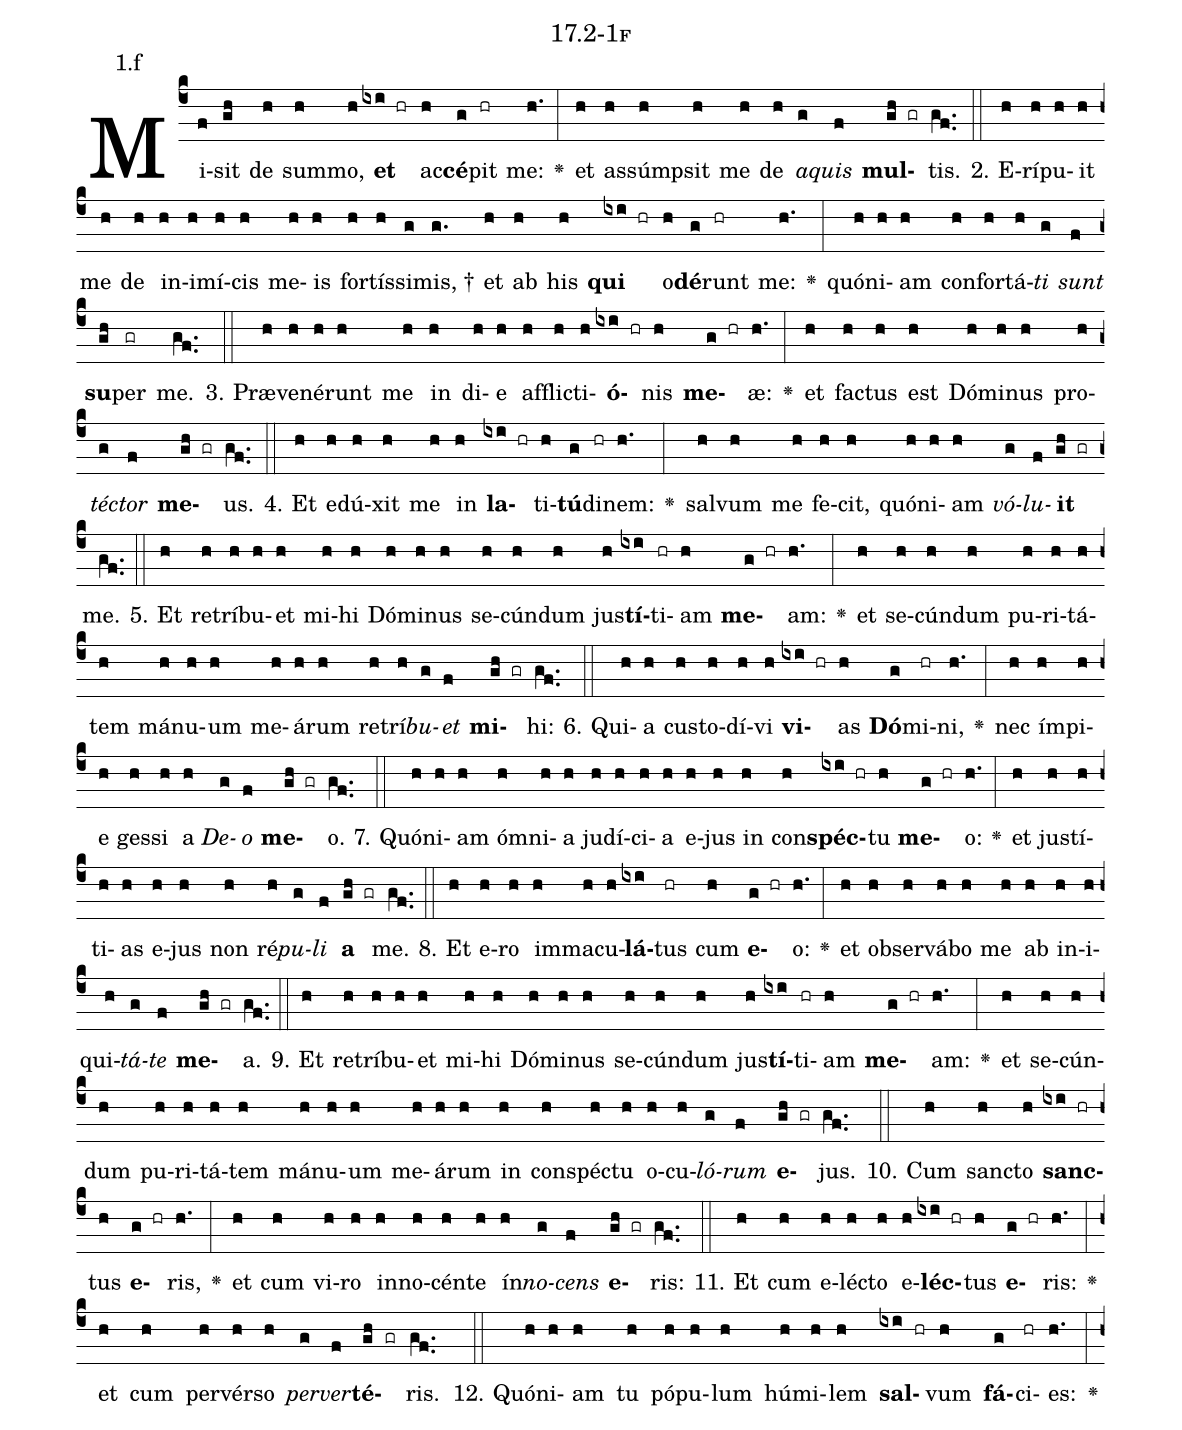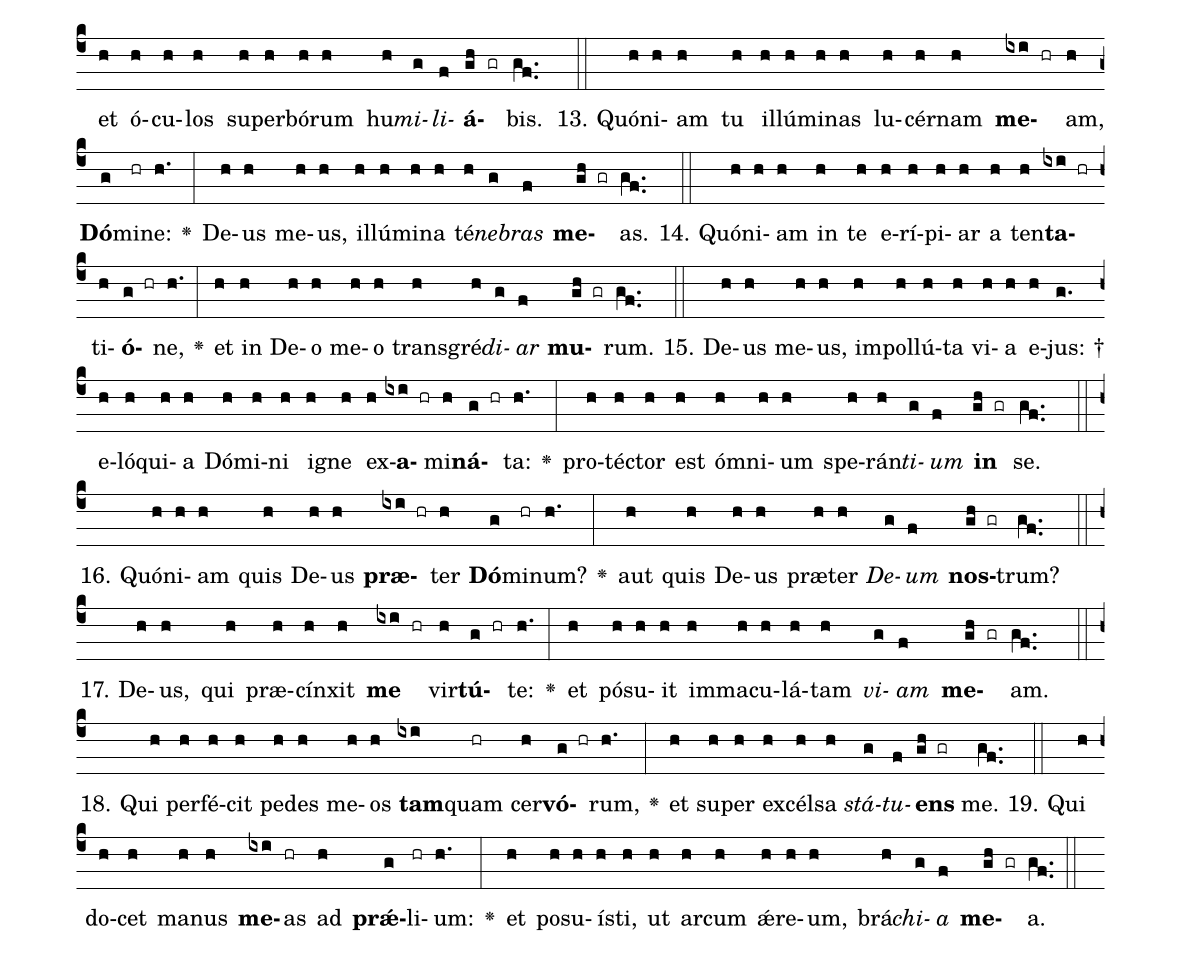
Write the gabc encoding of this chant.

name: 17.2-1f;
annotation: 1.f;
%%
(c4)Mi(f)sit(gh) de(h) sum(h)mo,(h) <b>et</b>(ixi hr) ac(h)<b>cé</b>(g)pit(hr) me:(h.) <v>\greheightstar</v>(:) et(h) as(h)súmp(h)sit(h) me(h) de(h) <i>a</i>(g)<i>quis</i>(f) <b>mul</b>(gh gr)tis.(gf..) (::)
2. E(h)rí(h)pu(h)it(h) me(h) de(h) in(h)i(h)mí(h)cis(h) me(h)is(h) for(h)tís(h)si(g)mis, †(g.) et(h) ab(h) his(h) <b>qui</b>(ixi hr) o(h)<b>dé</b>(g)runt(hr) me:(h.) <v>\greheightstar</v>(:) quón(h)i(h)am(h) con(h)for(h)tá(h)<i>ti</i>(g) <i>sunt</i>(f) <b>su</b>(gh)per(gr) me.(gf..) (::)
3. Præ(h)ve(h)né(h)runt(h) me(h) in(h) di(h)e(h) af(h)flic(h)ti(h)<b>ó</b>(ixi hr)nis(h) <b>me</b>(g hr)æ:(h.) <v>\greheightstar</v>(:) et(h) fac(h)tus(h) est(h) Dó(h)mi(h)nus(h) pro(h)<i>téc</i>(g)<i>tor</i>(f) <b>me</b>(gh gr)us.(gf..) (::)
4. Et(h) e(h)dú(h)xit(h) me(h) in(h) <b>la</b>(ixi hr)ti(h)<b>tú</b>(g)di(hr)nem:(h.) <v>\greheightstar</v>(:) sal(h)vum(h) me(h) fe(h)cit,(h) quón(h)i(h)am(h) <i>vó</i>(g)<i>lu</i>(f)<b>it</b>(gh gr) me.(gf..) (::)
5. Et(h) re(h)trí(h)bu(h)et(h) mi(h)hi(h) Dó(h)mi(h)nus(h) se(h)cún(h)dum(h) jus(h)<b>tí</b>(ixi)ti(hr)am(h) <b>me</b>(g hr)am:(h.) <v>\greheightstar</v>(:) et(h) se(h)cún(h)dum(h) pu(h)ri(h)tá(h)tem(h) má(h)nu(h)um(h) me(h)á(h)rum(h) re(h)trí(h)<i>bu</i>(g)<i>et</i>(f) <b>mi</b>(gh gr)hi:(gf..) (::)
6. Qui(h)a(h) cus(h)to(h)dí(h)vi(h) <b>vi</b>(ixi hr)as(h) <b>Dó</b>(g)mi(hr)ni,(h.) <v>\greheightstar</v>(:) nec(h) ím(h)pi(h)e(h) ges(h)si(h) a(h) <i>De</i>(g)<i>o</i>(f) <b>me</b>(gh gr)o.(gf..) (::)
7. Quón(h)i(h)am(h) óm(h)ni(h)a(h) ju(h)dí(h)ci(h)a(h) e(h)jus(h) in(h) con(h)<b>spéc</b>(ixi hr)tu(h) <b>me</b>(g hr)o:(h.) <v>\greheightstar</v>(:) et(h) jus(h)tí(h)ti(h)as(h) e(h)jus(h) non(h) ré(h)<i>pu</i>(g)<i>li</i>(f) <b>a</b>(gh gr) me.(gf..) (::)
8. Et(h) e(h)ro(h) im(h)ma(h)cu(h)<b>lá</b>(ixi)tus(hr) cum(h) <b>e</b>(g hr)o:(h.) <v>\greheightstar</v>(:) et(h) ob(h)ser(h)vá(h)bo(h) me(h) ab(h) in(h)i(h)qui(h)<i>tá</i>(g)<i>te</i>(f) <b>me</b>(gh gr)a.(gf..) (::)
9. Et(h) re(h)trí(h)bu(h)et(h) mi(h)hi(h) Dó(h)mi(h)nus(h) se(h)cún(h)dum(h) jus(h)<b>tí</b>(ixi)ti(hr)am(h) <b>me</b>(g hr)am:(h.) <v>\greheightstar</v>(:) et(h) se(h)cún(h)dum(h) pu(h)ri(h)tá(h)tem(h) má(h)nu(h)um(h) me(h)á(h)rum(h) in(h) con(h)spéc(h)tu(h) o(h)cu(h)<i>ló</i>(g)<i>rum</i>(f) <b>e</b>(gh gr)jus.(gf..) (::)
10. Cum(h) sanc(h)to(h) <b>sanc</b>(ixi hr)tus(h) <b>e</b>(g hr)ris,(h.) <v>\greheightstar</v>(:) et(h) cum(h) vi(h)ro(h) in(h)no(h)cén(h)te(h) ín(h)<i>no</i>(g)<i>cens</i>(f) <b>e</b>(gh gr)ris:(gf..) (::)
11. Et(h) cum(h) e(h)léc(h)to(h) e(h)<b>léc</b>(ixi hr)tus(h) <b>e</b>(g hr)ris:(h.) <v>\greheightstar</v>(:) et(h) cum(h) per(h)vér(h)so(h) <i>per</i>(g)<i>ver</i>(f)<b>té</b>(gh gr)ris.(gf..) (::)
12. Quón(h)i(h)am(h) tu(h) pó(h)pu(h)lum(h) hú(h)mi(h)lem(h) <b>sal</b>(ixi hr)vum(h) <b>fá</b>(g)ci(hr)es:(h.) <v>\greheightstar</v>(:) et(h) ó(h)cu(h)los(h) su(h)per(h)bó(h)rum(h) hu(h)<i>mi</i>(g)<i>li</i>(f)<b>á</b>(gh gr)bis.(gf..) (::)
13. Quón(h)i(h)am(h) tu(h) il(h)lú(h)mi(h)nas(h) lu(h)cér(h)nam(h) <b>me</b>(ixi hr)am,(h) <b>Dó</b>(g)mi(hr)ne:(h.) <v>\greheightstar</v>(:) De(h)us(h) me(h)us,(h) il(h)lú(h)mi(h)na(h) té(h)<i>ne</i>(g)<i>bras</i>(f) <b>me</b>(gh gr)as.(gf..) (::)
14. Quón(h)i(h)am(h) in(h) te(h) e(h)rí(h)pi(h)ar(h) a(h) ten(h)<b>ta</b>(ixi hr)ti(h)<b>ó</b>(g hr)ne,(h.) <v>\greheightstar</v>(:) et(h) in(h) De(h)o(h) me(h)o(h) trans(h)gré(h)<i>di</i>(g)<i>ar</i>(f) <b>mu</b>(gh gr)rum.(gf..) (::)
15. De(h)us(h) me(h)us,(h) im(h)pol(h)lú(h)ta(h) vi(h)a(h) e(h)jus: †(g.) e(h)ló(h)qui(h)a(h) Dó(h)mi(h)ni(h) i(h)gne(h) ex(h)<b>a</b>(ixi hr)mi(h)<b>ná</b>(g hr)ta:(h.) <v>\greheightstar</v>(:) pro(h)téc(h)tor(h) est(h) óm(h)ni(h)um(h) spe(h)rán(h)<i>ti</i>(g)<i>um</i>(f) <b>in</b>(gh gr) se.(gf..) (::)
16. Quón(h)i(h)am(h) quis(h) De(h)us(h) <b>præ</b>(ixi hr)ter(h) <b>Dó</b>(g)mi(hr)num?(h.) <v>\greheightstar</v>(:) aut(h) quis(h) De(h)us(h) præ(h)ter(h) <i>De</i>(g)<i>um</i>(f) <b>nos</b>(gh gr)trum?(gf..) (::)
17. De(h)us,(h) qui(h) præ(h)cín(h)xit(h) <b>me</b>(ixi hr) vir(h)<b>tú</b>(g hr)te:(h.) <v>\greheightstar</v>(:) et(h) pó(h)su(h)it(h) im(h)ma(h)cu(h)lá(h)tam(h) <i>vi</i>(g)<i>am</i>(f) <b>me</b>(gh gr)am.(gf..) (::)
18. Qui(h) per(h)fé(h)cit(h) pe(h)des(h) me(h)os(h) <b>tam</b>(ixi)quam(hr) cer(h)<b>vó</b>(g hr)rum,(h.) <v>\greheightstar</v>(:) et(h) su(h)per(h) ex(h)cél(h)sa(h) <i>stá</i>(g)<i>tu</i>(f)<b>ens</b>(gh gr) me.(gf..) (::)
19. Qui(h) do(h)cet(h) ma(h)nus(h) <b>me</b>(ixi)as(hr) ad(h) <b>prǽ</b>(g)li(hr)um:(h.) <v>\greheightstar</v>(:) et(h) po(h)su(h)ís(h)ti,(h) ut(h) ar(h)cum(h) ǽ(h)re(h)um,(h) brá(h)<i>chi</i>(g)<i>a</i>(f) <b>me</b>(gh gr)a.(gf..) (::)
